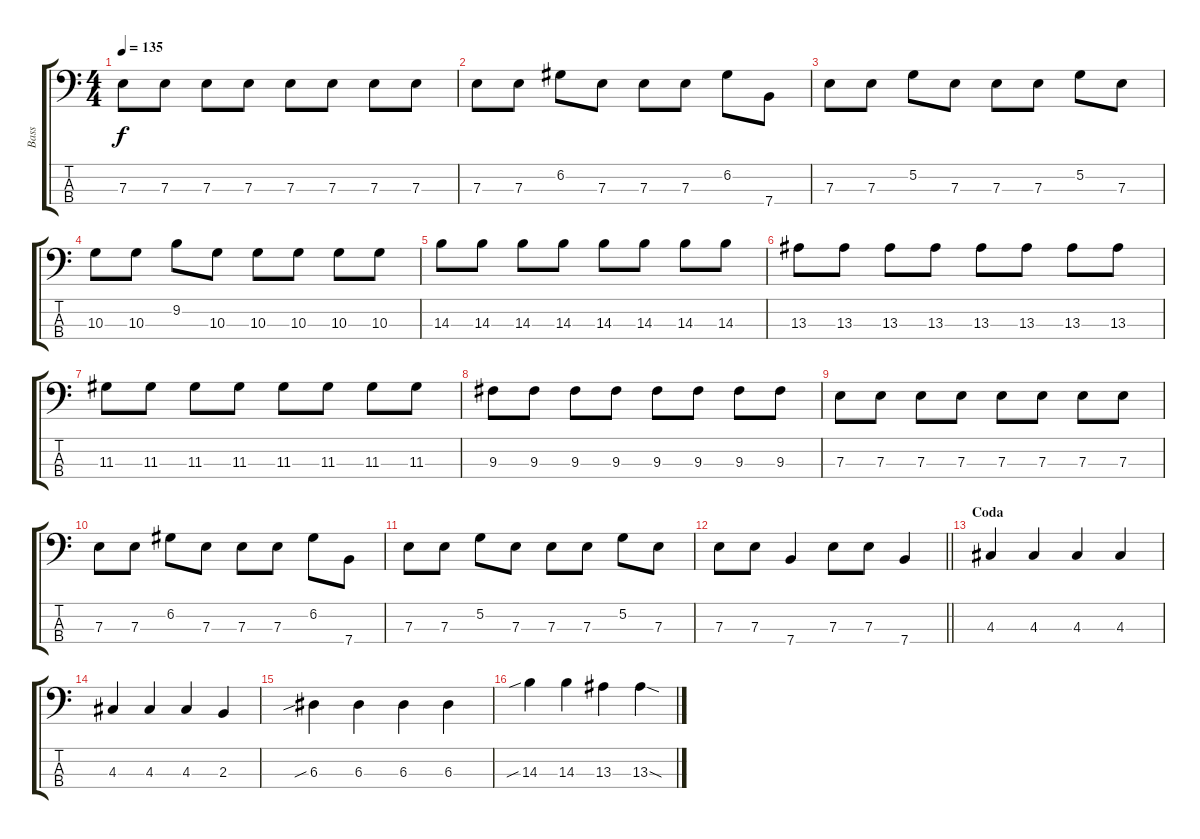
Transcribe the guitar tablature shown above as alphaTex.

\track ("Bass" "Bass") {instrument electricbassfinger}
\staff {score tabs}
\tuning (G2 D2 A1 E1) {hide}
\ts (4 4)
\tempo 135
\clef f4
\ks c
7.3.8{dy f} 7.3.8 7.3.8 7.3.8 7.3.8 7.3.8 7.3.8 7.3.8 |
7.3.8 7.3.8 6.2.8 7.3.8 7.3.8 7.3.8 6.2.8 7.4.8 |
7.3.8 7.3.8 5.2.8 7.3.8 7.3.8 7.3.8 5.2.8 7.3.8 |
10.3.8 10.3.8 9.2.8 10.3.8 10.3.8 10.3.8 10.3.8 10.3.8 |
14.3.8 14.3.8 14.3.8 14.3.8 14.3.8 14.3.8 14.3.8 14.3.8 |
13.3.8 13.3.8 13.3.8 13.3.8 13.3.8 13.3.8 13.3.8 13.3.8 |
11.3.8 11.3.8 11.3.8 11.3.8 11.3.8 11.3.8 11.3.8 11.3.8 |
9.3.8 9.3.8 9.3.8 9.3.8 9.3.8 9.3.8 9.3.8 9.3.8 |
7.3.8 7.3.8 7.3.8 7.3.8 7.3.8 7.3.8 7.3.8 7.3.8 |
7.3.8 7.3.8 6.2.8 7.3.8 7.3.8 7.3.8 6.2.8 7.4.8 |
7.3.8 7.3.8 5.2.8 7.3.8 7.3.8 7.3.8 5.2.8 7.3.8 |
\barLineRight lightlight
7.3.8 7.3.8 7.4.4 7.3.8 7.3.8 7.4.4 |
\section ("" "Coda")
4.3.4 4.3.4 4.3.4 4.3.4 |
4.3.4 4.3.4 4.3.4 2.3.4 |
6.3{sib}.4 6.3.4 6.3.4 6.3.4 |
14.3{sib}.4 14.3.4 13.3.4 13.3{sod}.4
